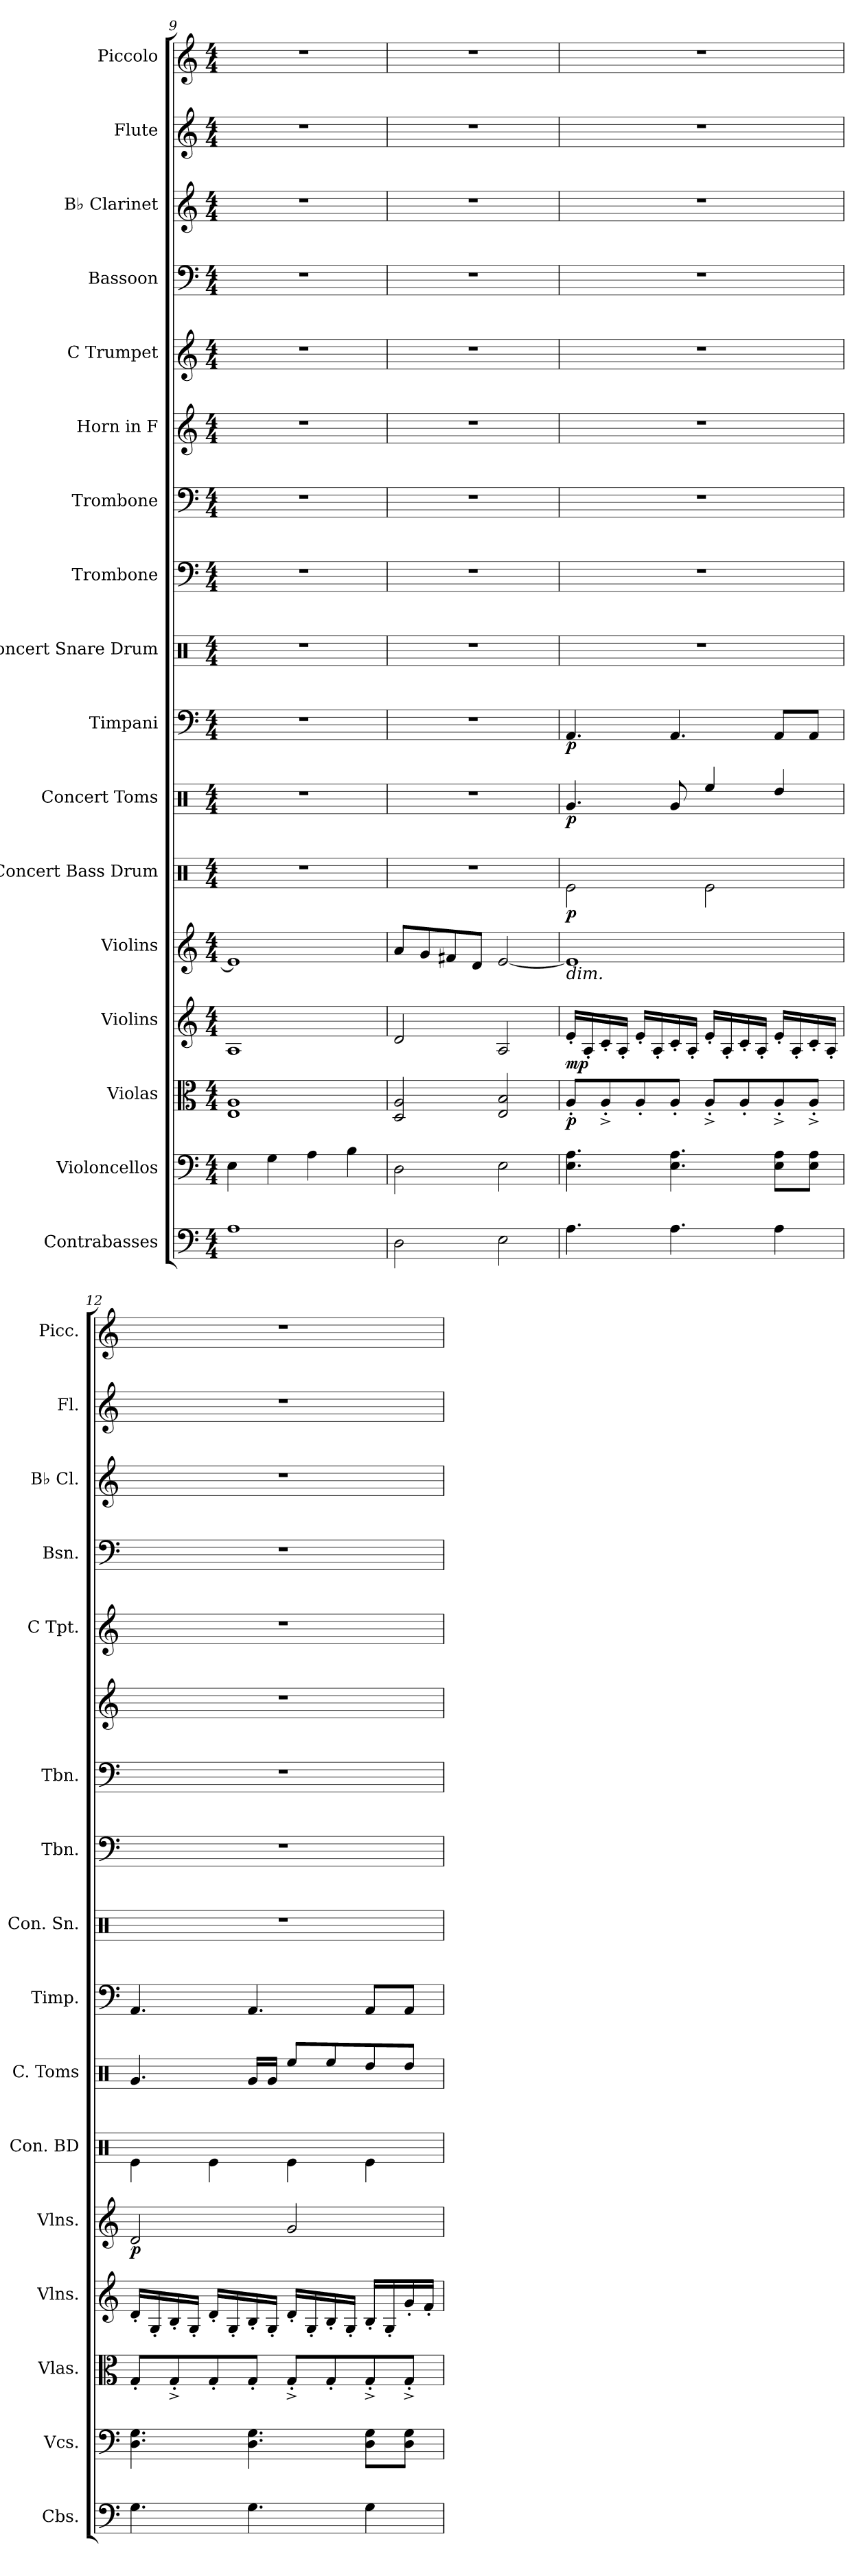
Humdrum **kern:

**kern	**kern	**kern	**dynam	**kern	**dynam	**kern	**dynam	**kern	**dynam	**kern	**dynam	**kern	**dynam	**kern	**kern	**kern	**kern	**kern	**kern	**kern	**kern	**kern
*part17	*part16	*part15	*part15	*part14	*part14	*part13	*part13	*part12	*part12	*part11	*part11	*part10	*part10	*part9	*part8	*part7	*part6	*part5	*part4	*part3	*part2	*part1
*staff17	*staff16	*staff15	*staff15	*staff14	*staff14	*staff13	*staff13	*staff12	*staff12	*staff11	*staff11	*staff10	*staff10	*staff9	*staff8	*staff7	*staff6	*staff5	*staff4	*staff3	*staff2	*staff1
*I"Contrabasses	*I"Violoncellos	*I"Violas	*	*I"Violins	*	*I"Violins	*	*I"Concert Bass Drum	*	*I"Concert Toms	*	*I"Timpani	*	*I"Concert Snare Drum	*I"Trombone	*I"Trombone	*I"Horn in F	*I"C Trumpet	*I"Bassoon	*I"B♭ Clarinet	*I"Flute	*I"Piccolo
*I'Cbs.	*I'Vcs.	*I'Vlas.	*	*I'Vlns.	*	*I'Vlns.	*	*I'Con. BD	*	*I'C. Toms	*	*I'Timp.	*	*I'Con. Sn.	*I'Tbn.	*I'Tbn.	*	*I'C Tpt.	*I'Bsn.	*I'B♭ Cl.	*I'Fl.	*I'Picc.
*clefF4	*clefF4	*clefC3	*	*clefG2	*	*clefG2	*	*clefX	*	*clefX	*	*clefF4	*	*clefX	*clefF4	*clefF4	*clefG2	*clefG2	*clefF4	*clefG2	*clefG2	*clefG2
*ITrd7c12	*	*	*	*	*	*	*	*	*	*	*	*	*	*	*	*	*ITrd4c7	*	*	*ITrd1c2	*	*ITrd-7c-12
*k[]	*k[]	*k[]	*	*k[]	*	*k[]	*	*k[]	*	*k[]	*	*k[]	*	*k[]	*k[]	*k[]	*k[b-]	*k[]	*k[]	*k[b-e-]	*k[]	*k[]
*M4/4	*M4/4	*M4/4	*	*M4/4	*	*M4/4	*	*M4/4	*	*M4/4	*	*M4/4	*	*M4/4	*M4/4	*M4/4	*M4/4	*M4/4	*M4/4	*M4/4	*M4/4	*M4/4
=9	=9	=9	=9	=9	=9	=9	=9	=9	=9	=9	=9	=9	=9	=9	=9	=9	=9	=9	=9	=9	=9	=9
1AA	4E\	1E 1A	.	1A	.	1e]	.	1r	.	1r	.	1r	.	1r	1r	1r	1r	1r	1r	1r	1r	1r
.	4G\	.	.	.	.	.	.	.	.	.	.	.	.	.	.	.	.	.	.	.	.	.
.	4A\	.	.	.	.	.	.	.	.	.	.	.	.	.	.	.	.	.	.	.	.	.
.	4B\	.	.	.	.	.	.	.	.	.	.	.	.	.	.	.	.	.	.	.	.	.
!!LO:PB:g=z
=10	=10	=10	=10	=10	=10	=10	=10	=10	=10	=10	=10	=10	=10	=10	=10	=10	=10	=10	=10	=10	=10	=10
2DD\	2D\	2D/ 2A/	.	2d/	.	8a/L	.	1r	.	1r	.	1r	.	1r	1r	1r	1r	1r	1r	1r	1r	1r
.	.	.	.	.	.	8g/	.	.	.	.	.	.	.	.	.	.	.	.	.	.	.	.
.	.	.	.	.	.	8f#X/	.	.	.	.	.	.	.	.	.	.	.	.	.	.	.	.
.	.	.	.	.	.	8d/J	.	.	.	.	.	.	.	.	.	.	.	.	.	.	.	.
2EE\	2E\	2E/ 2B/	.	2A/	.	[2e/	.	.	.	.	.	.	.	.	.	.	.	.	.	.	.	.
=11	=11	=11	=11	=11	=11	=11	=11	=11	=11	=11	=11	=11	=11	=11	=11	=11	=11	=11	=11	=11	=11	=11
!	!	!	!	!	!	!LO:TX:b:i:t=dim.	!	!	!	!	!	!	!	!	!	!	!	!	!	!	!	!
!	!	!	!LO:DY:b	!	!LO:DY:b	!	!	!	!LO:DY:b	!	!LO:DY:b	!	!LO:DY:b	!	!	!	!	!	!	!	!	!
4.AA\	4.E\ 4.A\	8A'/L	p	16e'/LL	mp	1e]	.	2Re\	p	4.Rg/	p	4.AA/	p	1r	1r	1r	1r	1r	1r	1r	1r	1r
.	.	.	.	16A'/	.	.	.	.	.	.	.	.	.	.	.	.	.	.	.	.	.	.
.	.	8A'^/	.	16c'/	.	.	.	.	.	.	.	.	.	.	.	.	.	.	.	.	.	.
.	.	.	.	16A'/JJ	.	.	.	.	.	.	.	.	.	.	.	.	.	.	.	.	.	.
.	.	8A'/	.	16e'/LL	.	.	.	.	.	.	.	.	.	.	.	.	.	.	.	.	.	.
.	.	.	.	16A'/	.	.	.	.	.	.	.	.	.	.	.	.	.	.	.	.	.	.
4.AA\	4.E\ 4.A\	8A'/J	.	16c'/	.	.	.	.	.	8Rg/	.	4.AA/	.	.	.	.	.	.	.	.	.	.
.	.	.	.	16A'/JJ	.	.	.	.	.	.	.	.	.	.	.	.	.	.	.	.	.	.
.	.	8A'^/L	.	16e'/LL	.	.	.	2Re\	.	4Ree/	.	.	.	.	.	.	.	.	.	.	.	.
.	.	.	.	16A'/	.	.	.	.	.	.	.	.	.	.	.	.	.	.	.	.	.	.
.	.	8A'/	.	16c'/	.	.	.	.	.	.	.	.	.	.	.	.	.	.	.	.	.	.
.	.	.	.	16A'/JJ	.	.	.	.	.	.	.	.	.	.	.	.	.	.	.	.	.	.
4AA\	8E\ 8A\L	8A'^/	.	16e'/LL	.	.	.	.	.	4Rdd/	.	8AA/L	.	.	.	.	.	.	.	.	.	.
.	.	.	.	16A'/	.	.	.	.	.	.	.	.	.	.	.	.	.	.	.	.	.	.
.	8E\ 8A\J	8A'^/J	.	16c'/	.	.	.	.	.	.	.	8AA/J	.	.	.	.	.	.	.	.	.	.
.	.	.	.	16A'/JJ	.	.	.	.	.	.	.	.	.	.	.	.	.	.	.	.	.	.
=12	=12	=12	=12	=12	=12	=12	=12	=12	=12	=12	=12	=12	=12	=12	=12	=12	=12	=12	=12	=12	=12	=12
!	!	!	!	!	!	!	!LO:DY:b	!	!	!	!	!	!	!	!	!	!	!	!	!	!	!
4.GG\	4.D\ 4.G\	8G'/L	.	16d'/LL	.	2d/	p	4Re\	.	4.Rg/	.	4.AA/	.	1r	1r	1r	1r	1r	1r	1r	1r	1r
.	.	.	.	16G'/	.	.	.	.	.	.	.	.	.	.	.	.	.	.	.	.	.	.
.	.	8G'^/	.	16B'/	.	.	.	.	.	.	.	.	.	.	.	.	.	.	.	.	.	.
.	.	.	.	16G'/JJ	.	.	.	.	.	.	.	.	.	.	.	.	.	.	.	.	.	.
.	.	8G'/	.	16d'/LL	.	.	.	4Re\	.	.	.	.	.	.	.	.	.	.	.	.	.	.
.	.	.	.	16G'/	.	.	.	.	.	.	.	.	.	.	.	.	.	.	.	.	.	.
4.GG\	4.D\ 4.G\	8G'/J	.	16B'/	.	.	.	.	.	16Rg/LL	.	4.AA/	.	.	.	.	.	.	.	.	.	.
.	.	.	.	16G'/JJ	.	.	.	.	.	16Rg/JJ	.	.	.	.	.	.	.	.	.	.	.	.
.	.	8G'^/L	.	16d'/LL	.	2g/	.	4Re\	.	8Ree/L	.	.	.	.	.	.	.	.	.	.	.	.
.	.	.	.	16G'/	.	.	.	.	.	.	.	.	.	.	.	.	.	.	.	.	.	.
.	.	8G'/	.	16B'/	.	.	.	.	.	8Ree/	.	.	.	.	.	.	.	.	.	.	.	.
.	.	.	.	16G'/JJ	.	.	.	.	.	.	.	.	.	.	.	.	.	.	.	.	.	.
4GG\	8D\ 8G\L	8G'^/	.	16B'/LL	.	.	.	4Re\	.	8Rdd/	.	8AA/L	.	.	.	.	.	.	.	.	.	.
.	.	.	.	16G'/	.	.	.	.	.	.	.	.	.	.	.	.	.	.	.	.	.	.
.	8D\ 8G\J	8G'^/J	.	16g'/	.	.	.	.	.	8Rdd/J	.	8AA/J	.	.	.	.	.	.	.	.	.	.
.	.	.	.	16f'/JJ	.	.	.	.	.	.	.	.	.	.	.	.	.	.	.	.	.	.
=	=	=	=	=	=	=	=	=	=	=	=	=	=	=	=	=	=	=	=	=	=	=
*-	*-	*-	*-	*-	*-	*-	*-	*-	*-	*-	*-	*-	*-	*-	*-	*-	*-	*-	*-	*-	*-	*-
